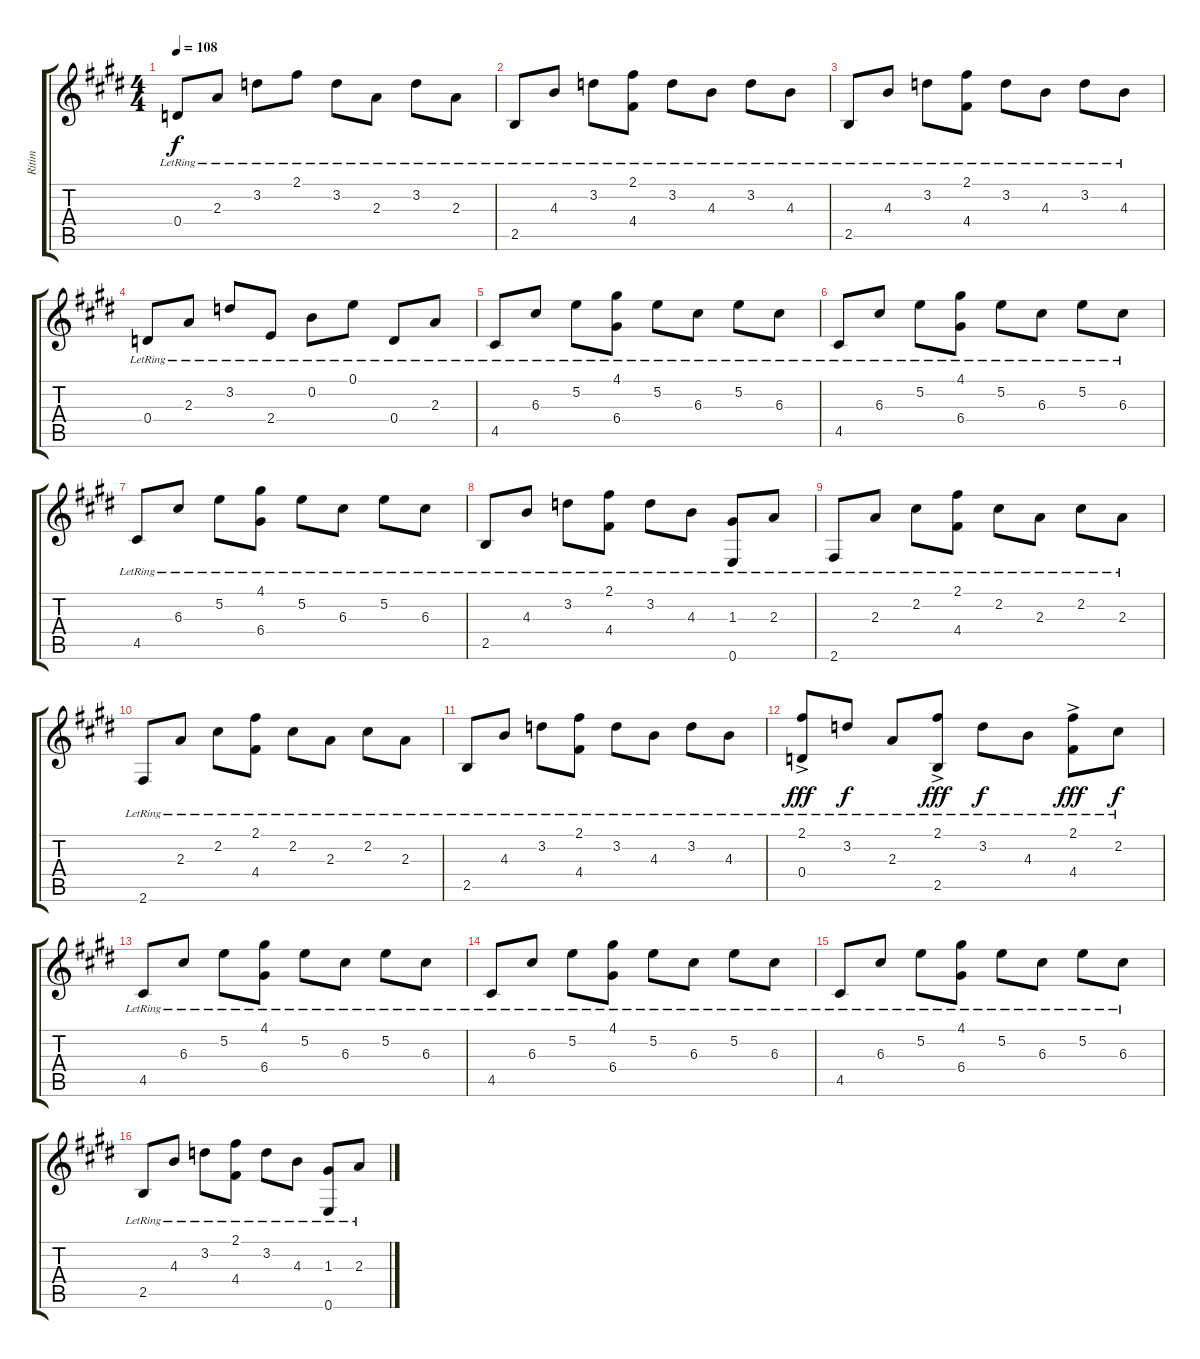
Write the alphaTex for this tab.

\track ("Ritim" "Ritim") {instrument acousticguitarsteel}
\staff {score tabs}
\tuning (E4 B3 G3 D3 A2 E2) {hide}
\ts (4 4)
\tempo 108
\clef g2
\ks c#minor
0.4{lr}.8{dy f} 2.3{lr}.8 3.2{lr}.8 2.1{lr}.8 3.2{lr}.8 2.3{lr}.8 3.2{lr}.8 2.3{lr}.8 |
2.5{lr}.8 4.3{lr}.8 3.2{lr}.8 (2.1{lr} 4.4{lr}).8 3.2{lr}.8 4.3{lr}.8 3.2{lr}.8 4.3{lr}.8 |
2.5{lr}.8 4.3{lr}.8 3.2{lr}.8 (2.1{lr} 4.4{lr}).8 3.2{lr}.8 4.3{lr}.8 3.2{lr}.8 4.3{lr}.8 |
0.4{lr}.8 2.3{lr}.8 3.2{lr}.8 2.4{lr}.8 0.2{lr}.8 0.1{lr}.8 0.4{lr}.8 2.3{lr}.8 |
4.5{lr}.8 6.3{lr}.8 5.2{lr}.8 (4.1{lr} 6.4{lr}).8 5.2{lr}.8 6.3{lr}.8 5.2{lr}.8 6.3{lr}.8 |
4.5{lr}.8 6.3{lr}.8 5.2{lr}.8 (4.1{lr} 6.4{lr}).8 5.2{lr}.8 6.3{lr}.8 5.2{lr}.8 6.3{lr}.8 |
4.5{lr}.8 6.3{lr}.8 5.2{lr}.8 (4.1{lr} 6.4{lr}).8 5.2{lr}.8 6.3{lr}.8 5.2{lr}.8 6.3{lr}.8 |
2.5{lr}.8 4.3{lr}.8 3.2{lr}.8 (2.1{lr} 4.4{lr}).8 3.2{lr}.8 4.3{lr}.8 (1.3{lr} 0.6{lr}).8 2.3{lr}.8 |
2.6{lr}.8 2.3{lr}.8 2.2{lr}.8 (2.1{lr} 4.4{lr}).8 2.2{lr}.8 2.3{lr}.8 2.2{lr}.8 2.3{lr}.8 |
2.6{lr}.8 2.3{lr}.8 2.2{lr}.8 (2.1{lr} 4.4{lr}).8 2.2{lr}.8 2.3{lr}.8 2.2{lr}.8 2.3{lr}.8 |
2.5{lr}.8 4.3{lr}.8 3.2{lr}.8 (2.1{lr} 4.4{lr}).8 3.2{lr}.8 4.3{lr}.8 3.2{lr}.8 4.3{lr}.8 |
(2.1{ac lr} 0.4{lr}).8{dy fff balance 5} 3.2{lr}.8{dy f} 2.3{lr}.8 (2.1{ac lr} 2.5{lr}).8{dy fff} 3.2{lr}.8{dy f} 4.3{lr}.8 (2.1{ac lr} 4.4{lr}).8{dy fff} 2.2{lr}.8{dy f} |
4.5{lr}.8{balance 2} 6.3{lr}.8 5.2{lr}.8 (4.1{lr} 6.4{lr}).8 5.2{lr}.8 6.3{lr}.8 5.2{lr}.8 6.3{lr}.8 |
4.5{lr}.8 6.3{lr}.8 5.2{lr}.8 (4.1{lr} 6.4{lr}).8 5.2{lr}.8 6.3{lr}.8 5.2{lr}.8 6.3{lr}.8 |
4.5{lr}.8 6.3{lr}.8 5.2{lr}.8 (4.1{lr} 6.4{lr}).8 5.2{lr}.8 6.3{lr}.8 5.2{lr}.8 6.3{lr}.8 |
2.5{lr}.8 4.3{lr}.8 3.2{lr}.8 (2.1{lr} 4.4{lr}).8 3.2{lr}.8 4.3{lr}.8 (1.3{lr} 0.6{lr}).8 2.3{lr}.8
